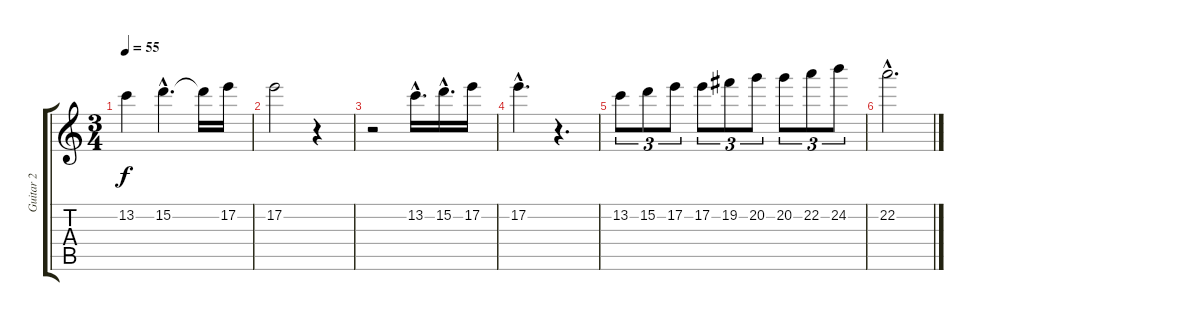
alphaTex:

\track ("Guitar 2" "Guitar 2") {instrument overdrivenguitar}
\staff {score tabs}
\tuning (E4 B3 G3 D3 A2 E2) {hide}
\ts (3 4)
\tempo 55
\clef g2
\ks c
13.2.4{dy f} 15.2{hac}.4{d} 15.2{t}.16 17.2.16 |
17.2.2 r.4 |
r.2 13.2{hac}.16{d} 15.2{hac}.16{d} 17.2.16 |
17.2{hac}.4{d} r.4{d} |
13.2.8{tu (3 2)} 15.2.8{tu (3 2)} 17.2.8{tu (3 2)} 17.2.8{tu (3 2)} 19.2.8{tu (3 2)} 20.2.8{tu (3 2)} 20.2.8{tu (3 2)} 22.2.8{tu (3 2)} 24.2.8{tu (3 2)} |
22.2{hac}.2{d}
